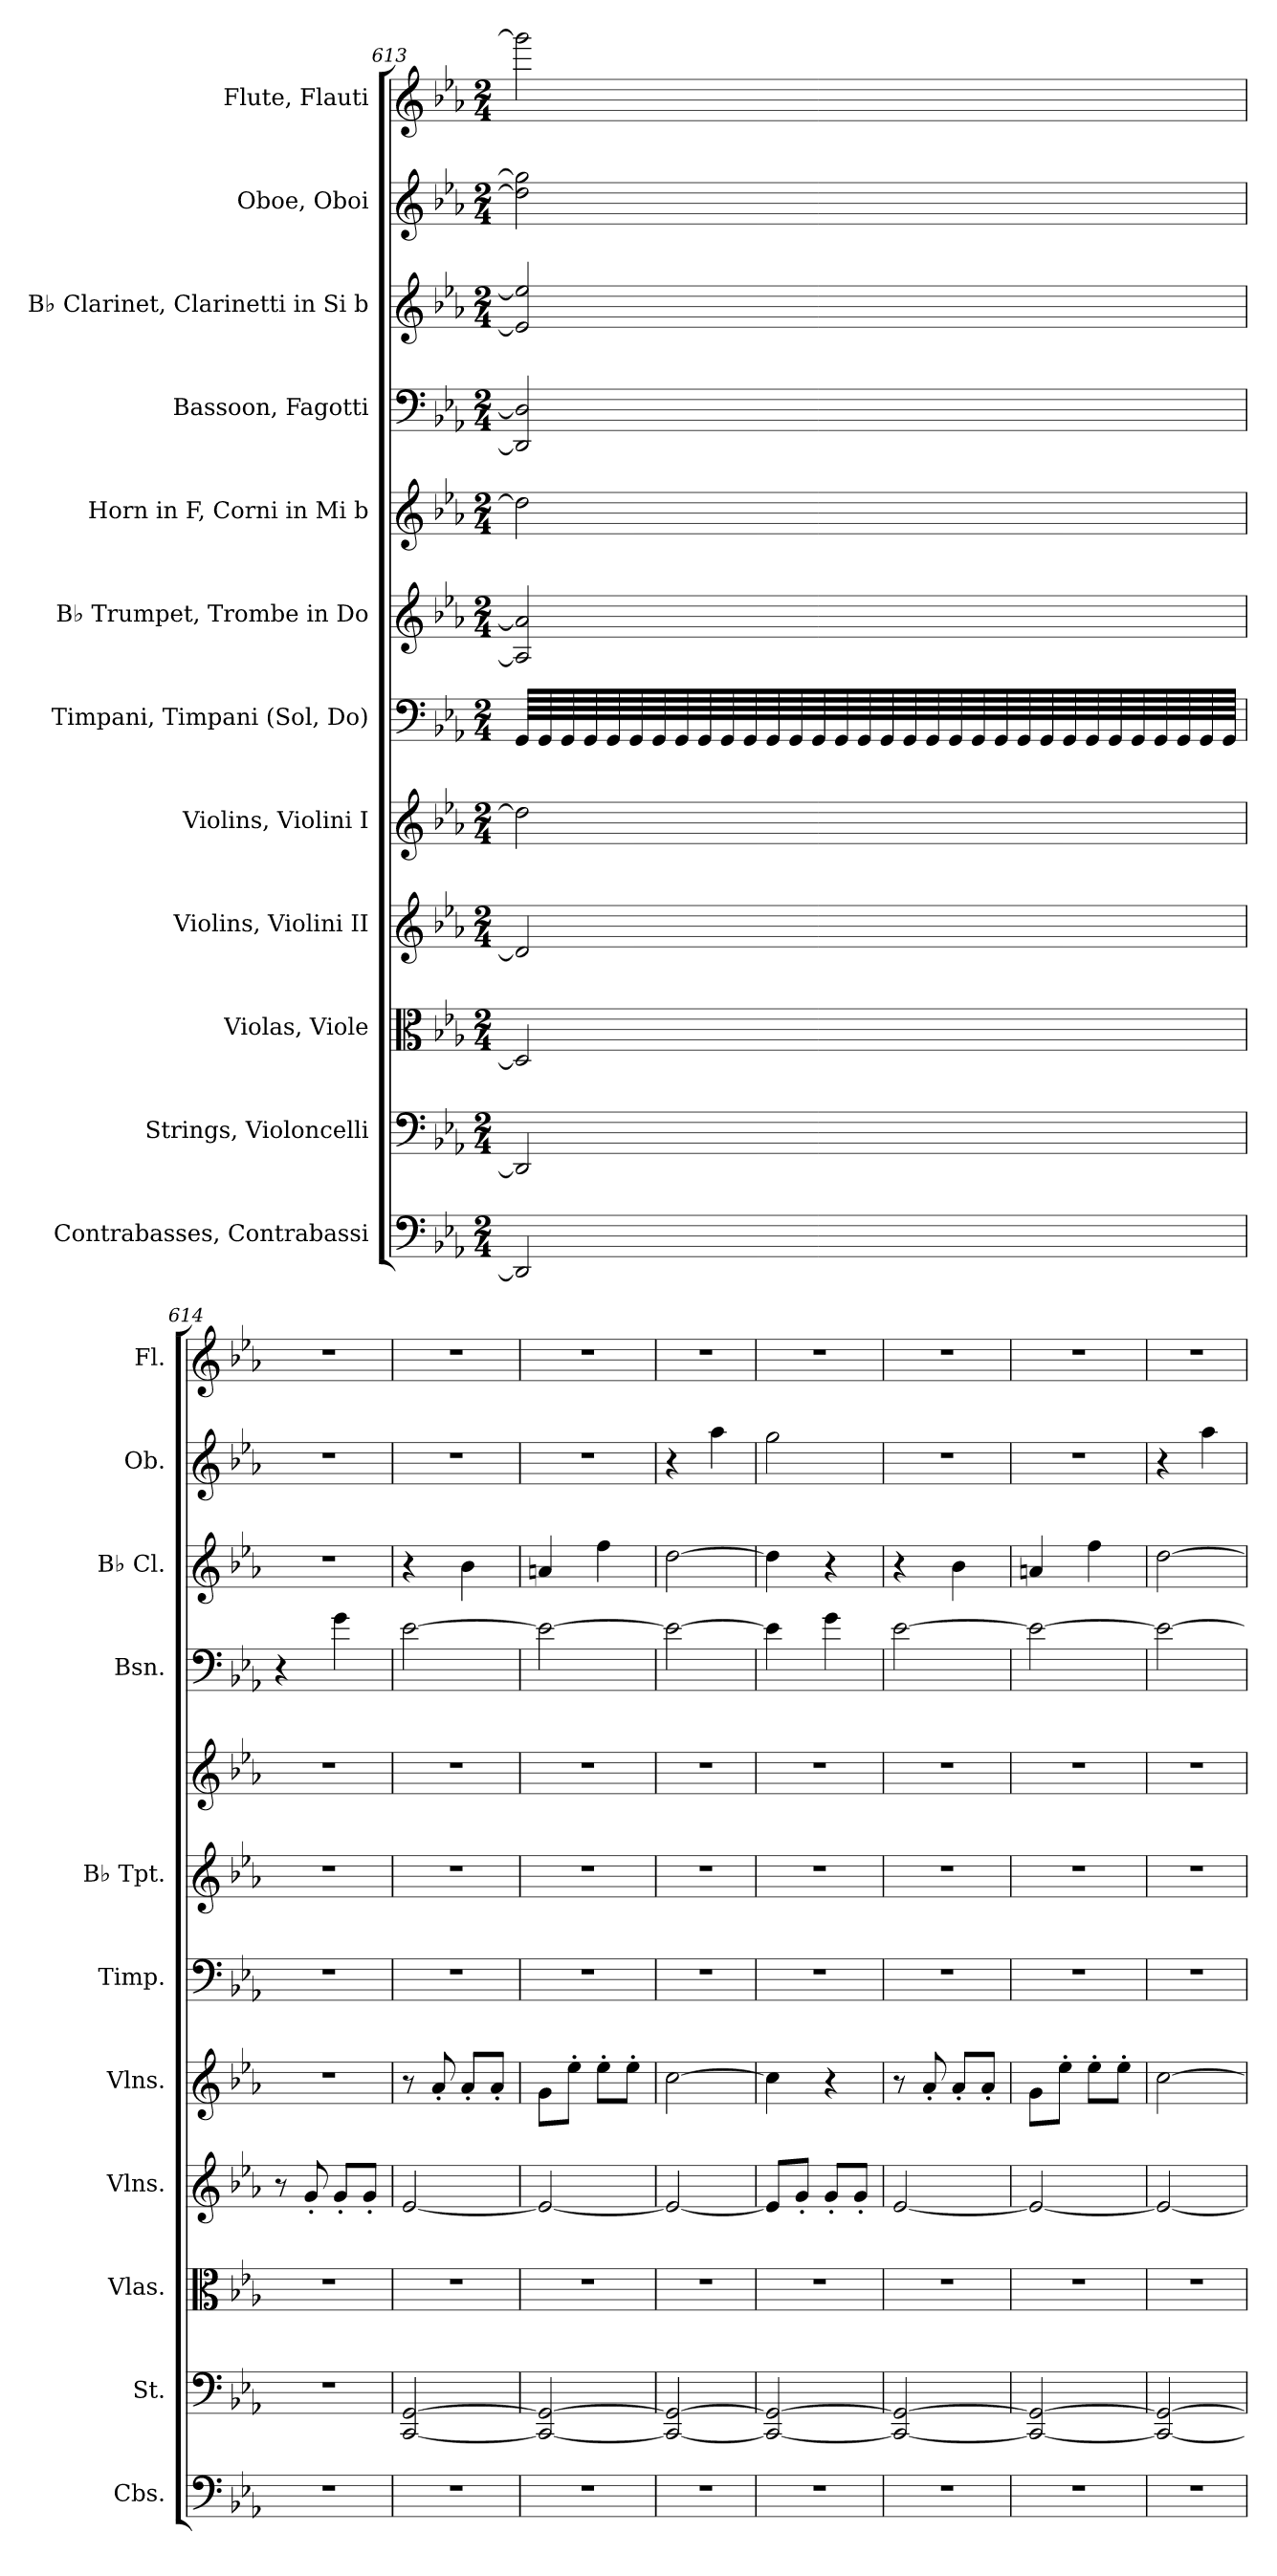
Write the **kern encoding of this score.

**kern	**kern	**kern	**kern	**kern	**kern	**kern	**kern	**kern	**kern	**kern	**kern
*part12	*part11	*part10	*part9	*part8	*part7	*part6	*part5	*part4	*part3	*part2	*part1
*staff12	*staff11	*staff10	*staff9	*staff8	*staff7	*staff6	*staff5	*staff4	*staff3	*staff2	*staff1
*I"Contrabasses, Contrabassi	*I"Strings, Violoncelli	*I"Violas, Viole	*I"Violins, Violini II	*I"Violins, Violini I	*I"Timpani, Timpani (Sol, Do)	*I"B♭ Trumpet, Trombe in Do	*I"Horn in F, Corni in Mi b	*I"Bassoon, Fagotti	*I"B♭ Clarinet, Clarinetti in Si b	*I"Oboe, Oboi	*I"Flute, Flauti
*I'Cbs.	*I'St.	*I'Vlas.	*I'Vlns.	*I'Vlns.	*I'Timp.	*I'B♭ Tpt.	*	*I'Bsn.	*I'B♭ Cl.	*I'Ob.	*I'Fl.
!!LO:PB:g=z
*clefF4	*clefF4	*clefC3	*clefG2	*clefG2	*clefF4	*clefG2	*clefG2	*clefF4	*clefG2	*clefG2	*clefG2
*ITrd7c12	*	*	*	*	*	*ITrd1c2	*ITrd4c7	*	*ITrd1c2	*	*
*k[b-e-a-]	*k[b-e-a-]	*k[b-e-a-]	*k[b-e-a-]	*k[b-e-a-]	*k[b-e-a-]	*k[b-e-a-d-g-]	*k[b-e-a-d-]	*k[b-e-a-]	*k[b-e-a-d-g-]	*k[b-e-a-]	*k[b-e-a-]
*M2/4	*M2/4	*M2/4	*M2/4	*M2/4	*M2/4	*M2/4	*M2/4	*M2/4	*M2/4	*M2/4	*M2/4
=613	=613	=613	=613	=613	=613	=613	=613	=613	=613	=613	=613
2DDD/]	2DD/]	2D/]	2d/]	2dd\]	64GG/LLLL	2G/] 2g/]	2g\]	2DD/] 2D/]	2d/] 2dd/]	2dd\] 2gg\]	2ggg\]
.	.	.	.	.	64GG/	.	.	.	.	.	.
.	.	.	.	.	64GG/	.	.	.	.	.	.
.	.	.	.	.	64GG/	.	.	.	.	.	.
.	.	.	.	.	64GG/	.	.	.	.	.	.
.	.	.	.	.	64GG/	.	.	.	.	.	.
.	.	.	.	.	64GG/	.	.	.	.	.	.
.	.	.	.	.	64GG/	.	.	.	.	.	.
.	.	.	.	.	64GG/	.	.	.	.	.	.
.	.	.	.	.	64GG/	.	.	.	.	.	.
.	.	.	.	.	64GG/	.	.	.	.	.	.
.	.	.	.	.	64GG/	.	.	.	.	.	.
.	.	.	.	.	64GG/	.	.	.	.	.	.
.	.	.	.	.	64GG/	.	.	.	.	.	.
.	.	.	.	.	64GG/	.	.	.	.	.	.
.	.	.	.	.	64GG/	.	.	.	.	.	.
.	.	.	.	.	64GG/	.	.	.	.	.	.
.	.	.	.	.	64GG/	.	.	.	.	.	.
.	.	.	.	.	64GG/	.	.	.	.	.	.
.	.	.	.	.	64GG/	.	.	.	.	.	.
.	.	.	.	.	64GG/	.	.	.	.	.	.
.	.	.	.	.	64GG/	.	.	.	.	.	.
.	.	.	.	.	64GG/	.	.	.	.	.	.
.	.	.	.	.	64GG/	.	.	.	.	.	.
.	.	.	.	.	64GG/	.	.	.	.	.	.
.	.	.	.	.	64GG/	.	.	.	.	.	.
.	.	.	.	.	64GG/	.	.	.	.	.	.
.	.	.	.	.	64GG/	.	.	.	.	.	.
.	.	.	.	.	64GG/	.	.	.	.	.	.
.	.	.	.	.	64GG/	.	.	.	.	.	.
.	.	.	.	.	64GG/	.	.	.	.	.	.
.	.	.	.	.	64GG/JJJJ	.	.	.	.	.	.
=614	=614	=614	=614	=614	=614	=614	=614	=614	=614	=614	=614
*	*	*	*	*	*	*	*	*	*	*	*MM31
*	*	*	*	*	*	*	*	*	*	*	*^
2r	2r	2r	8r	2r	2r	2r	2r	4r	2r	2r	2r	8ryy
*	*	*	*	*	*	*	*	*	*	*	*MM154	*
.	.	.	8g'/	.	.	.	.	.	.	.	.	4.ryy
.	.	.	8g'/L	.	.	.	.	4g\	.	.	.	.
.	.	.	8g'/J	.	.	.	.	.	.	.	.	.
*	*	*	*	*	*	*	*	*	*	*	*v	*v
=615	=615	=615	=615	=615	=615	=615	=615	=615	=615	=615	=615
2r	[2CC/ [2GG/	2r	[2e-/	8r	2r	2r	2r	[2e-\	4r	2r	2r
.	.	.	.	8a-'/	.	.	.	.	.	.	.
.	.	.	.	8a-'/L	.	.	.	.	4a-\	.	.
.	.	.	.	8a-'/J	.	.	.	.	.	.	.
!!LO:PB:g=z
=616	=616	=616	=616	=616	=616	=616	=616	=616	=616	=616	=616
2r	2CC/_ 2GG/_	2r	2e-/_	8g\L	2r	2r	2r	2e-\_	4gn/	2r	2r
.	.	.	.	8ee-'\J	.	.	.	.	.	.	.
.	.	.	.	8ee-'\L	.	.	.	.	4ee-\	.	.
.	.	.	.	8ee-'\J	.	.	.	.	.	.	.
=617	=617	=617	=617	=617	=617	=617	=617	=617	=617	=617	=617
2r	2CC/_ 2GG/_	2r	2e-/_	[2cc\	2r	2r	2r	2e-\_	[2cc\	4r	2r
.	.	.	.	.	.	.	.	.	.	4aa-\	.
=618	=618	=618	=618	=618	=618	=618	=618	=618	=618	=618	=618
2r	2CC/_ 2GG/_	2r	8e-/L]	4cc\]	2r	2r	2r	4e-\]	4cc\]	2gg\	2r
.	.	.	8g'/J	.	.	.	.	.	.	.	.
.	.	.	8g'/L	4r	.	.	.	4g\	4r	.	.
.	.	.	8g'/J	.	.	.	.	.	.	.	.
=619	=619	=619	=619	=619	=619	=619	=619	=619	=619	=619	=619
2r	2CC/_ 2GG/_	2r	[2e-/	8r	2r	2r	2r	[2e-\	4r	2r	2r
.	.	.	.	8a-'/	.	.	.	.	.	.	.
.	.	.	.	8a-'/L	.	.	.	.	4a-\	.	.
.	.	.	.	8a-'/J	.	.	.	.	.	.	.
=620	=620	=620	=620	=620	=620	=620	=620	=620	=620	=620	=620
2r	2CC/_ 2GG/_	2r	2e-/_	8g\L	2r	2r	2r	2e-\_	4gn/	2r	2r
.	.	.	.	8ee-'\J	.	.	.	.	.	.	.
.	.	.	.	8ee-'\L	.	.	.	.	4ee-\	.	.
.	.	.	.	8ee-'\J	.	.	.	.	.	.	.
=621	=621	=621	=621	=621	=621	=621	=621	=621	=621	=621	=621
2r	2CC/_ 2GG/_	2r	2e-/_	[2cc\	2r	2r	2r	2e-\_	[2cc\	4r	2r
.	.	.	.	.	.	.	.	.	.	4aa-\	.
=	=	=	=	=	=	=	=	=	=	=	=
*-	*-	*-	*-	*-	*-	*-	*-	*-	*-	*-	*-
